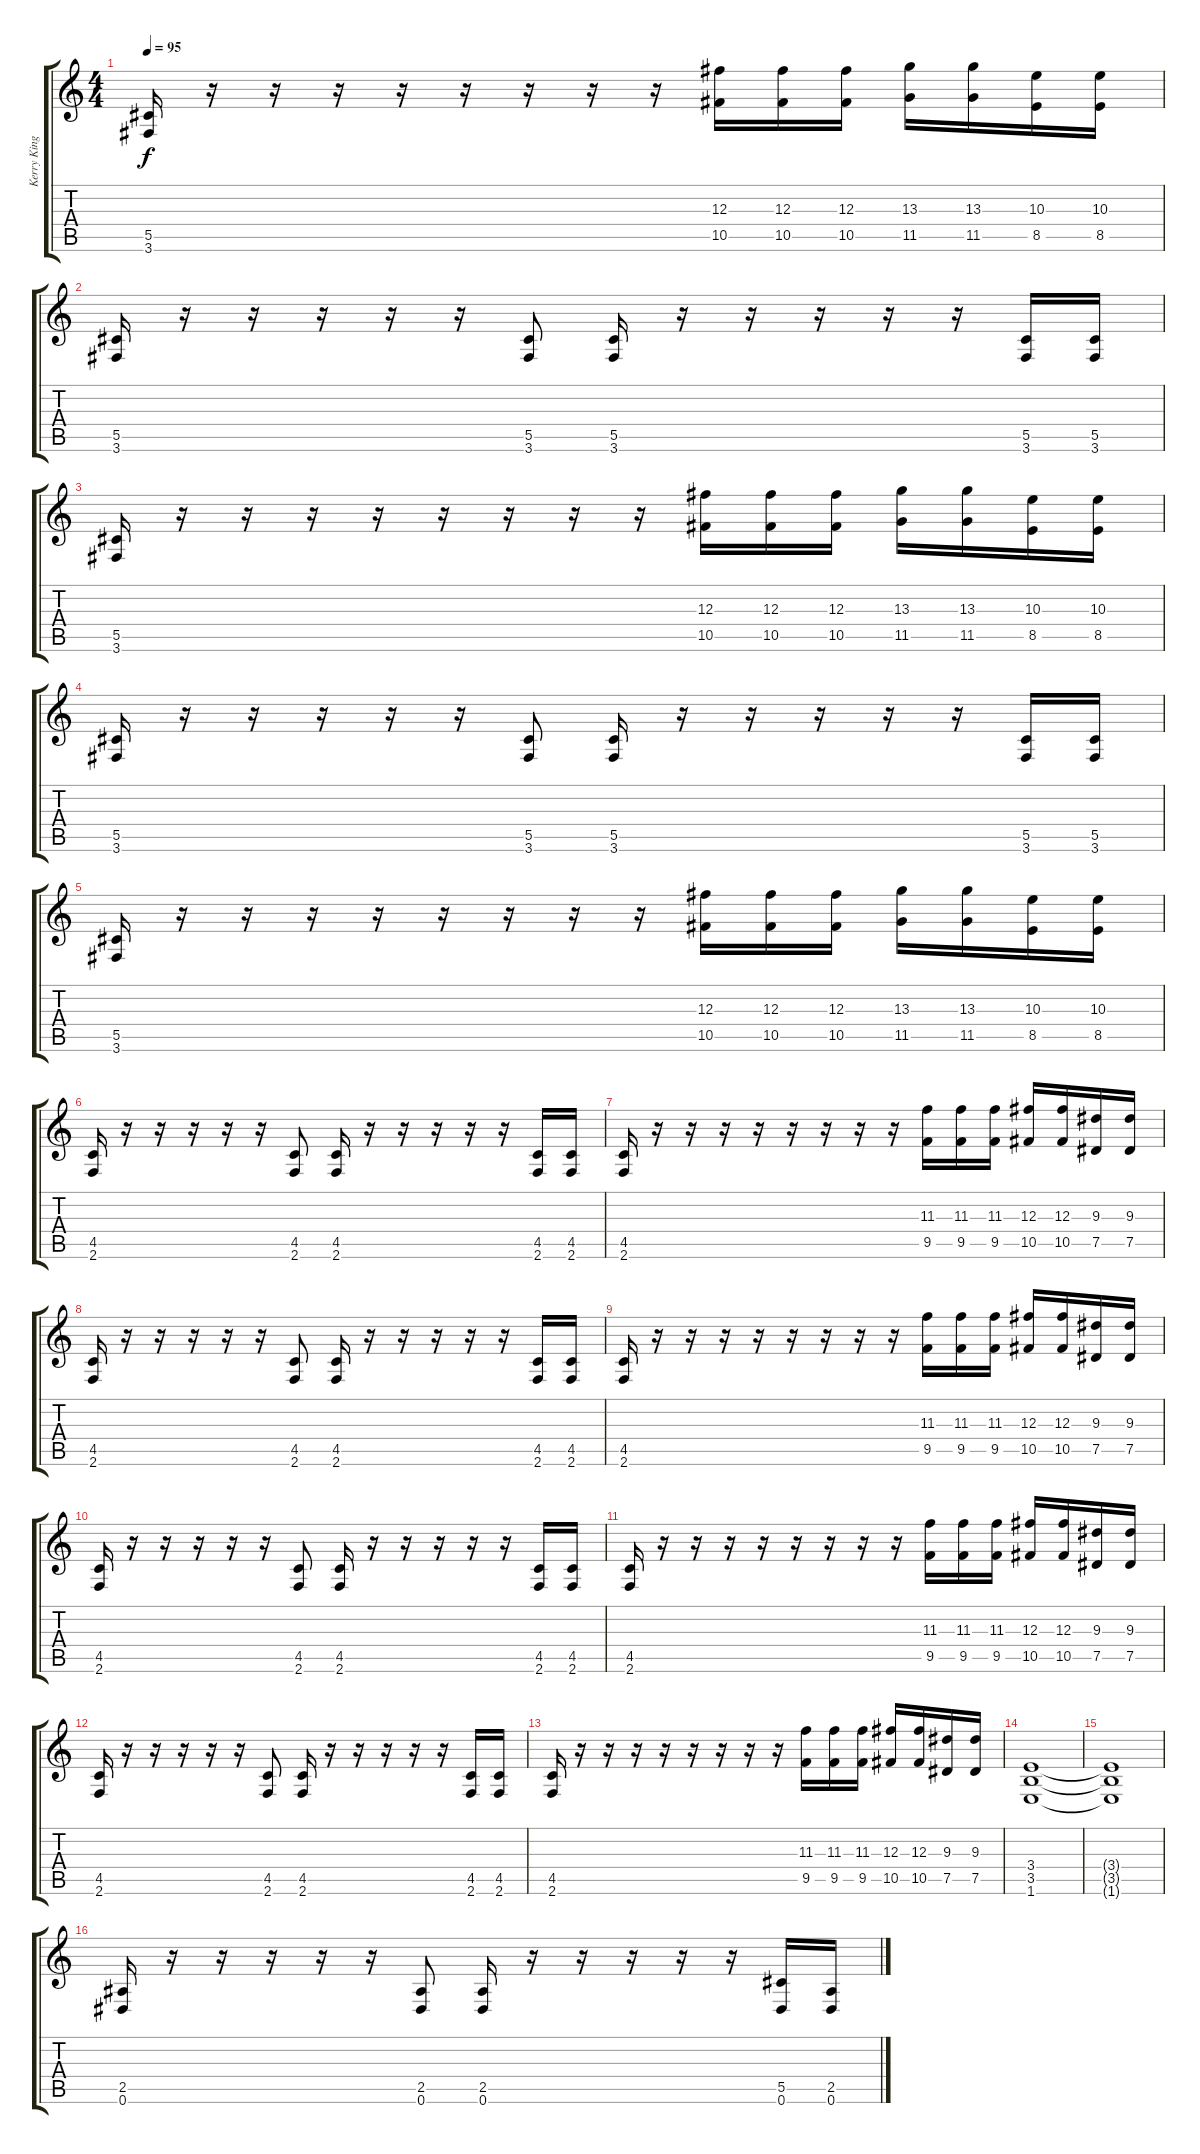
\track ("Kerry King" "Kerry King") {instrument overdrivenguitar}
\staff {score tabs}
\tuning (Eb4 Bb3 Gb3 Db3 Ab2 Eb2) {hide}
\ts (4 4)
\tempo 95
\clef g2
\ks c
(5.5 3.6).16{dy f} r.16 r.16 r.16 r.16 r.16 r.16 r.16 r.16 (12.3 10.5).16 (12.3 10.5).16 (12.3 10.5).16 (13.3 11.5).16 (13.3 11.5).16 (10.3 8.5).16 (10.3 8.5).16 |
(5.5 3.6).16 r.16 r.16 r.16 r.16 r.16 (5.5 3.6).8 (5.5 3.6).16 r.16 r.16 r.16 r.16 r.16 (5.5 3.6).16 (5.5 3.6).16 |
(5.5 3.6).16 r.16 r.16 r.16 r.16 r.16 r.16 r.16 r.16 (12.3 10.5).16 (12.3 10.5).16 (12.3 10.5).16 (13.3 11.5).16 (13.3 11.5).16 (10.3 8.5).16 (10.3 8.5).16 |
(5.5 3.6).16 r.16 r.16 r.16 r.16 r.16 (5.5 3.6).8 (5.5 3.6).16 r.16 r.16 r.16 r.16 r.16 (5.5 3.6).16 (5.5 3.6).16 |
(5.5 3.6).16 r.16 r.16 r.16 r.16 r.16 r.16 r.16 r.16 (12.3 10.5).16 (12.3 10.5).16 (12.3 10.5).16 (13.3 11.5).16 (13.3 11.5).16 (10.3 8.5).16 (10.3 8.5).16 |
(4.5 2.6).16 r.16 r.16 r.16 r.16 r.16 (4.5 2.6).8 (4.5 2.6).16 r.16 r.16 r.16 r.16 r.16 (4.5 2.6).16 (4.5 2.6).16 |
(4.5 2.6).16 r.16 r.16 r.16 r.16 r.16 r.16 r.16 r.16 (11.3 9.5).16 (11.3 9.5).16 (11.3 9.5).16 (12.3 10.5).16 (12.3 10.5).16 (9.3 7.5).16 (9.3 7.5).16 |
(4.5 2.6).16 r.16 r.16 r.16 r.16 r.16 (4.5 2.6).8 (4.5 2.6).16 r.16 r.16 r.16 r.16 r.16 (4.5 2.6).16 (4.5 2.6).16 |
(4.5 2.6).16 r.16 r.16 r.16 r.16 r.16 r.16 r.16 r.16 (11.3 9.5).16 (11.3 9.5).16 (11.3 9.5).16 (12.3 10.5).16 (12.3 10.5).16 (9.3 7.5).16 (9.3 7.5).16 |
(4.5 2.6).16 r.16 r.16 r.16 r.16 r.16 (4.5 2.6).8 (4.5 2.6).16 r.16 r.16 r.16 r.16 r.16 (4.5 2.6).16 (4.5 2.6).16 |
(4.5 2.6).16 r.16 r.16 r.16 r.16 r.16 r.16 r.16 r.16 (11.3 9.5).16 (11.3 9.5).16 (11.3 9.5).16 (12.3 10.5).16 (12.3 10.5).16 (9.3 7.5).16 (9.3 7.5).16 |
(4.5 2.6).16 r.16 r.16 r.16 r.16 r.16 (4.5 2.6).8 (4.5 2.6).16 r.16 r.16 r.16 r.16 r.16 (4.5 2.6).16 (4.5 2.6).16 |
(4.5 2.6).16 r.16 r.16 r.16 r.16 r.16 r.16 r.16 r.16 (11.3 9.5).16 (11.3 9.5).16 (11.3 9.5).16 (12.3 10.5).16 (12.3 10.5).16 (9.3 7.5).16 (9.3 7.5).16 |
(3.4 3.5 1.6).1 |
(3.4{t} 3.5{t} 1.6{t}).1{balance 14} |
(2.5 0.6).16 r.16 r.16 r.16 r.16 r.16 (2.5 0.6).8 (2.5 0.6).16 r.16 r.16 r.16 r.16 r.16 (5.5 0.6).16 (2.5 0.6).16
